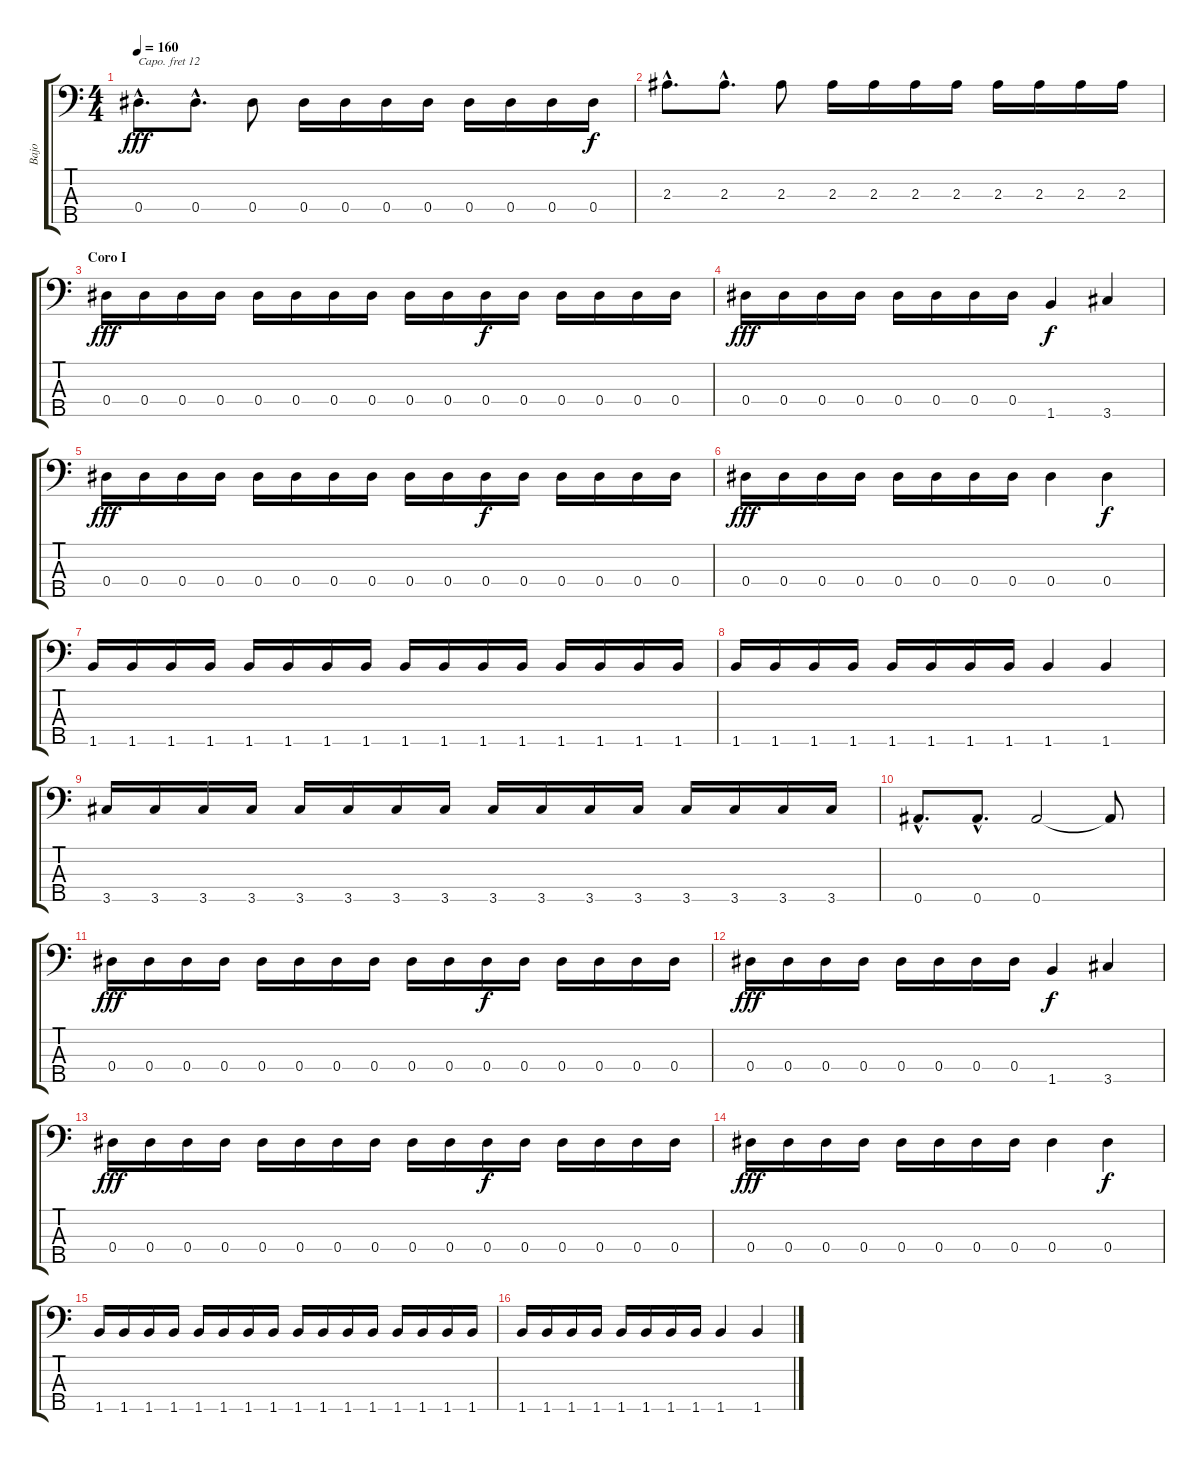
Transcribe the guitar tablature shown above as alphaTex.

\track ("Bajo" "Bajo") {instrument electricbassfinger}
\staff {score tabs}
\capo 12
\tuning (Gb2 Db2 Ab1 Eb1 Bb0) {hide}
\ts (4 4)
\tempo 160
\clef f4
\ks c
0.4{hac}.8{d dy fff} 0.4{hac}.8{d} 0.4.8 0.4.16 0.4.16 0.4.16 0.4.16 0.4.16 0.4.16 0.4.16 0.4.16{dy f} |
2.3{hac}.8{d} 2.3{hac}.8{d} 2.3.8 2.3.16 2.3.16 2.3.16 2.3.16 2.3.16 2.3.16 2.3.16 2.3.16 |
\section ("" "Coro I")
0.4.16{dy fff} 0.4.16 0.4.16 0.4.16 0.4.16 0.4.16 0.4.16 0.4.16 0.4.16 0.4.16 0.4.16{dy f} 0.4.16 0.4.16 0.4.16 0.4.16 0.4.16 |
0.4.16{dy fff} 0.4.16 0.4.16 0.4.16 0.4.16 0.4.16 0.4.16 0.4.16 1.5.4{dy f} 3.5.4 |
0.4.16{dy fff} 0.4.16 0.4.16 0.4.16 0.4.16 0.4.16 0.4.16 0.4.16 0.4.16 0.4.16 0.4.16{dy f} 0.4.16 0.4.16 0.4.16 0.4.16 0.4.16 |
0.4.16{dy fff} 0.4.16 0.4.16 0.4.16 0.4.16 0.4.16 0.4.16 0.4.16 0.4.4 0.4.4{dy f} |
1.5.16 1.5.16 1.5.16 1.5.16 1.5.16 1.5.16 1.5.16 1.5.16 1.5.16 1.5.16 1.5.16 1.5.16 1.5.16 1.5.16 1.5.16 1.5.16 |
1.5.16 1.5.16 1.5.16 1.5.16 1.5.16 1.5.16 1.5.16 1.5.16 1.5.4 1.5.4 |
3.5.16 3.5.16 3.5.16 3.5.16 3.5.16 3.5.16 3.5.16 3.5.16 3.5.16 3.5.16 3.5.16 3.5.16 3.5.16 3.5.16 3.5.16 3.5.16 |
0.5{hac}.8{d} 0.5{hac}.8{d} 0.5.2 0.5{t}.8 |
0.4.16{dy fff} 0.4.16 0.4.16 0.4.16 0.4.16 0.4.16 0.4.16 0.4.16 0.4.16 0.4.16 0.4.16{dy f} 0.4.16 0.4.16 0.4.16 0.4.16 0.4.16 |
0.4.16{dy fff} 0.4.16 0.4.16 0.4.16 0.4.16 0.4.16 0.4.16 0.4.16 1.5.4{dy f} 3.5.4 |
0.4.16{dy fff} 0.4.16 0.4.16 0.4.16 0.4.16 0.4.16 0.4.16 0.4.16 0.4.16 0.4.16 0.4.16{dy f} 0.4.16 0.4.16 0.4.16 0.4.16 0.4.16 |
0.4.16{dy fff} 0.4.16 0.4.16 0.4.16 0.4.16 0.4.16 0.4.16 0.4.16 0.4.4 0.4.4{dy f} |
1.5.16 1.5.16 1.5.16 1.5.16 1.5.16 1.5.16 1.5.16 1.5.16 1.5.16 1.5.16 1.5.16 1.5.16 1.5.16 1.5.16 1.5.16 1.5.16 |
1.5.16 1.5.16 1.5.16 1.5.16 1.5.16 1.5.16 1.5.16 1.5.16 1.5.4 1.5.4
